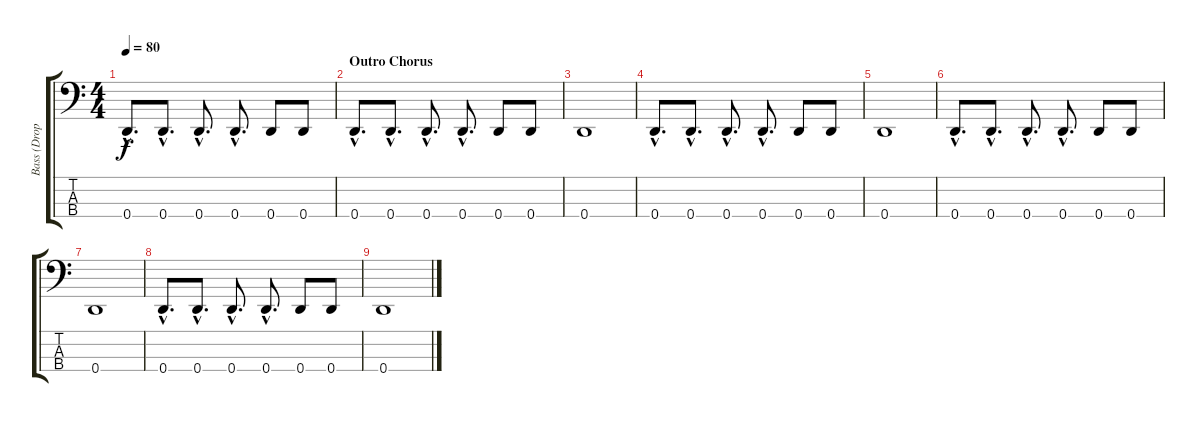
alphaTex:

\track ("Bass (Drop D)" "Bass (Drop") {instrument electricbassfinger}
\staff {score tabs}
\tuning (G2 D2 A1 D1) {hide}
\ts (4 4)
\tempo 80
\clef f4
\ks c
0.4{hac}.8{d dy f} 0.4{hac}.8{d} 0.4{hac}.8{d} 0.4{hac}.8{d} 0.4.8 0.4.8 |
\section ("" "Outro Chorus")
0.4{hac}.8{d} 0.4{hac}.8{d} 0.4{hac}.8{d} 0.4{hac}.8{d} 0.4.8 0.4.8 |
0.4.1 |
0.4{hac}.8{d} 0.4{hac}.8{d} 0.4{hac}.8{d} 0.4{hac}.8{d} 0.4.8 0.4.8 |
0.4.1 |
0.4{hac}.8{d} 0.4{hac}.8{d} 0.4{hac}.8{d} 0.4{hac}.8{d} 0.4.8 0.4.8 |
0.4.1 |
0.4{hac}.8{d} 0.4{hac}.8{d} 0.4{hac}.8{d} 0.4{hac}.8{d} 0.4.8 0.4.8 |
0.4.1
